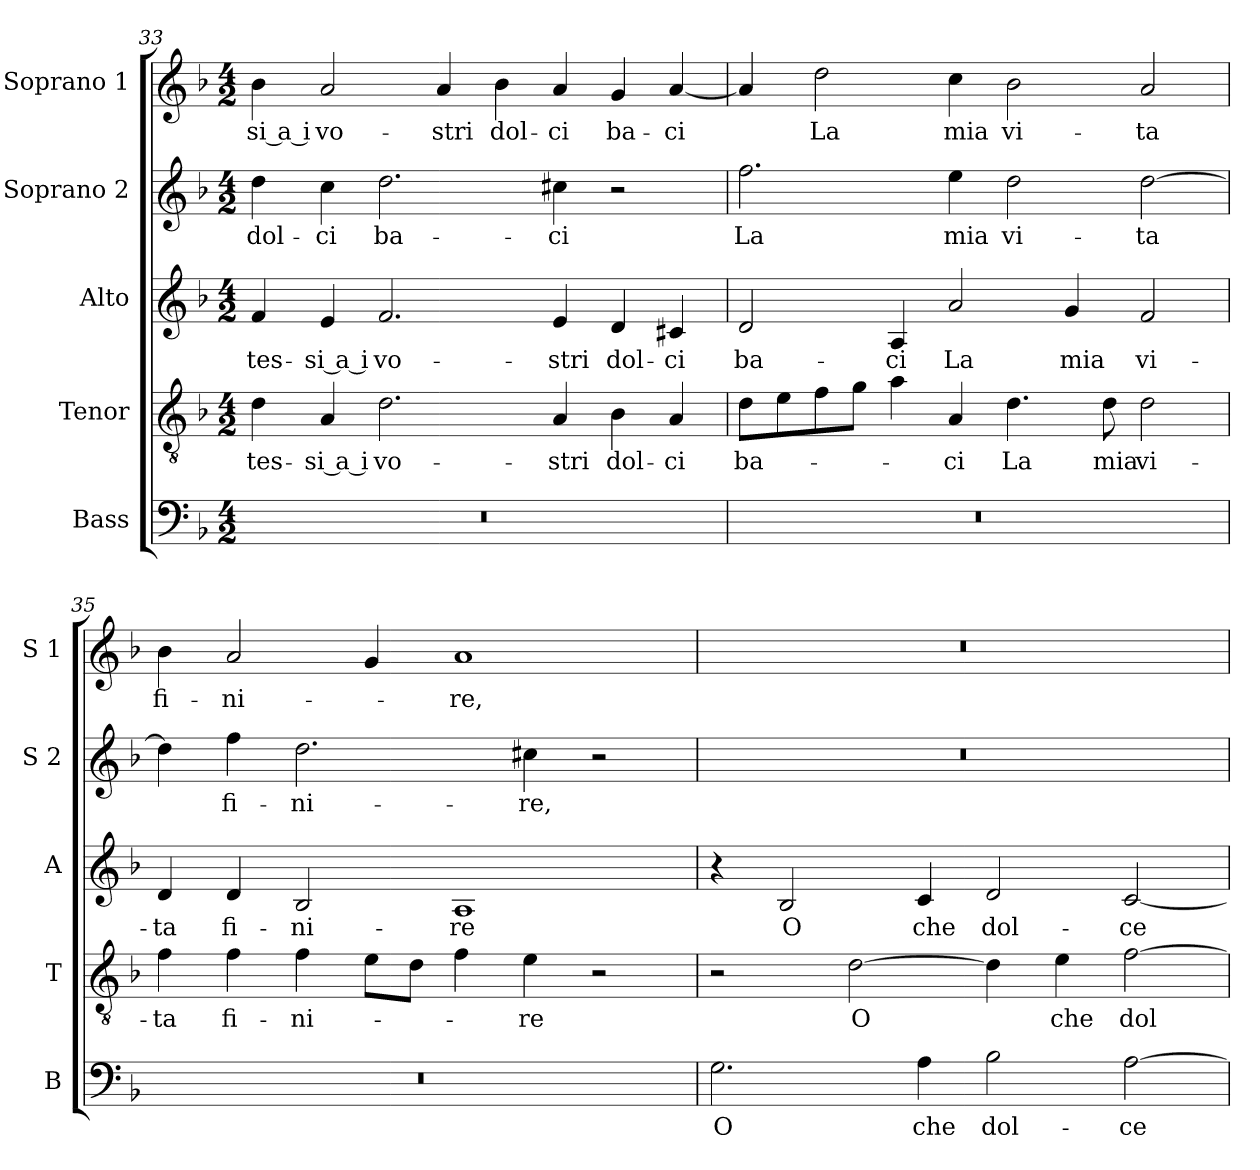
**kern	**text	**kern	**text	**kern	**text	**kern	**text	**kern	**text
*part5	*part5	*part4	*part4	*part3	*part3	*part2	*part2	*part1	*part1
*staff5	*staff5	*staff4	*staff4	*staff3	*staff3	*staff2	*staff2	*staff1	*staff1
*I"Bass	*	*I"Tenor	*	*I"Alto	*	*I"Soprano 2	*	*I"Soprano 1	*
*I'B	*	*I'T	*	*I'A	*	*I'S 2	*	*I'S 1	*
*clefF4	*	*clefGv2	*	*clefG2	*	*clefG2	*	*clefG2	*
*k[b-]	*	*k[b-]	*	*k[b-]	*	*k[b-]	*	*k[b-]	*
*F:	*	*F:	*	*F:	*	*F:	*	*F:	*
*M4/2	*	*M4/2	*	*M4/2	*	*M4/2	*	*M4/2	*
=33	=33	=33	=33	=33	=33	=33	=33	=33	=33
!	!	!	!LO:LY:b	!	!	!	!	!	!
!	!	!	!	!	!LO:LY:b	!	!	!	!
!	!	!	!	!	!	!	!LO:LY:b	!	!
!	!	!	!	!	!	!	!	!	!LO:LY:b
0r	.	4d\	-tes-	4f/	-tes-	4dd\	dol-	4b-\	-si a i
!	!	!	!LO:LY:b	!	!	!	!	!	!
!	!	!	!	!	!LO:LY:b	!	!	!	!
!	!	!	!	!	!	!	!LO:LY:b	!	!
!	!	!	!	!	!	!	!	!	!LO:LY:b
.	.	4A/	-si a i	4e/	-si a i	4cc\	-ci	2a/	vo-
!	!	!	!LO:LY:b	!	!	!	!	!	!
!	!	!	!	!	!LO:LY:b	!	!	!	!
!	!	!	!	!	!	!	!LO:LY:b	!	!
.	.	2.d\	vo-	2.f/	vo-	2.dd\	ba-	.	.
!	!	!	!	!	!	!	!	!	!LO:LY:b
.	.	.	.	.	.	.	.	4a/	-stri
!	!	!	!	!	!	!	!	!	!LO:LY:b
.	.	.	.	.	.	.	.	4b-\	dol-
!	!	!	!LO:LY:b	!	!	!	!	!	!
!	!	!	!	!	!LO:LY:b	!	!	!	!
!	!	!	!	!	!	!	!LO:LY:b	!	!
!	!	!	!	!	!	!	!	!	!LO:LY:b
.	.	4A/	-stri	4e/	-stri	4cc#X\	-ci	4a/	-ci
!	!	!	!LO:LY:b	!	!	!	!	!	!
!	!	!	!	!	!LO:LY:b	!	!	!	!
!	!	!	!	!	!	!	!	!	!LO:LY:b
.	.	4B-\	dol-	4d/	dol-	2r	.	4g/	ba-
!	!	!	!LO:LY:b	!	!	!	!	!	!
!	!	!	!	!	!LO:LY:b	!	!	!	!
!	!	!	!	!	!	!	!	!	!LO:LY:b
.	.	4A/	-ci	4c#X/	-ci	.	.	[4a/	-ci
=34	=34	=34	=34	=34	=34	=34	=34	=34	=34
!	!	!	!LO:LY:b	!	!	!	!	!	!
!	!	!	!	!	!LO:LY:b	!	!	!	!
!	!	!	!	!	!	!	!LO:LY:b	!	!
0r	.	8d\L	ba-	2d/	ba-	2.ff\	La	4a/]	.
.	.	8e\	.	.	.	.	.	.	.
!	!	!	!	!	!	!	!	!	!LO:LY:b
.	.	8f\	.	.	.	.	.	2dd\	La
.	.	8g\J	.	.	.	.	.	.	.
!	!	!	!	!	!LO:LY:b	!	!	!	!
.	.	4a\	.	4A/	-ci	.	.	.	.
!	!	!	!LO:LY:b	!	!	!	!	!	!
!	!	!	!	!	!LO:LY:b	!	!	!	!
!	!	!	!	!	!	!	!LO:LY:b	!	!
!	!	!	!	!	!	!	!	!	!LO:LY:b
.	.	4A/	-ci	2a/	La	4ee\	mia	4cc\	mia
!	!	!	!LO:LY:b	!	!	!	!	!	!
!	!	!	!	!	!	!	!LO:LY:b	!	!
!	!	!	!	!	!	!	!	!	!LO:LY:b
.	.	4.d\	La	.	.	2dd\	vi-	2b-\	vi-
!	!	!	!	!	!LO:LY:b	!	!	!	!
.	.	.	.	4g/	mia	.	.	.	.
!	!	!	!LO:LY:b	!	!	!	!	!	!
.	.	8d\	mia	.	.	.	.	.	.
!	!	!	!LO:LY:b	!	!	!	!	!	!
!	!	!	!	!	!LO:LY:b	!	!	!	!
!	!	!	!	!	!	!	!LO:LY:b	!	!
!	!	!	!	!	!	!	!	!	!LO:LY:b
.	.	2d\	vi-	2f/	vi-	[2dd\	-ta	2a/	-ta
!!LO:PB:g=z
=35	=35	=35	=35	=35	=35	=35	=35	=35	=35
!	!	!	!LO:LY:b	!	!	!	!	!	!
!	!	!	!	!	!LO:LY:b	!	!	!	!
!	!	!	!	!	!	!	!	!	!LO:LY:b
0r	.	4f\	-ta	4d/	-ta	4dd\]	.	4b-\	fi-
!	!	!	!LO:LY:b	!	!	!	!	!	!
!	!	!	!	!	!LO:LY:b	!	!	!	!
!	!	!	!	!	!	!	!LO:LY:b	!	!
!	!	!	!	!	!	!	!	!	!LO:LY:b
.	.	4f\	fi-	4d/	fi-	4ff\	fi-	2a/	-ni-
!	!	!	!LO:LY:b	!	!	!	!	!	!
!	!	!	!	!	!LO:LY:b	!	!	!	!
!	!	!	!	!	!	!	!LO:LY:b	!	!
.	.	4f\	-ni-	2B-/	-ni-	2.dd\	-ni-	.	.
.	.	8e\L	.	.	.	.	.	4g/	.
.	.	8d\J	.	.	.	.	.	.	.
!	!	!	!	!	!LO:LY:b	!	!	!	!
!	!	!	!	!	!	!	!	!	!LO:LY:b
.	.	4f\	.	1A	-re	.	.	1a	-re,
!	!	!	!LO:LY:b	!	!	!	!	!	!
!	!	!	!	!	!	!	!LO:LY:b	!	!
.	.	4e\	-re	.	.	4cc#X\	-re,	.	.
.	.	2r	.	.	.	2r	.	.	.
=36	=36	=36	=36	=36	=36	=36	=36	=36	=36
!	!LO:LY:b	!	!	!	!	!	!	!	!
2.G\	O	2r	.	4r	.	0r	.	0r	.
!	!	!	!	!	!LO:LY:b	!	!	!	!
.	.	.	.	2B-/	O	.	.	.	.
!	!	!	!LO:LY:b	!	!	!	!	!	!
.	.	[2d\	O	.	.	.	.	.	.
!	!LO:LY:b	!	!	!	!	!	!	!	!
!	!	!	!	!	!LO:LY:b	!	!	!	!
4A\	che	.	.	4c/	che	.	.	.	.
!	!LO:LY:b	!	!	!	!	!	!	!	!
!	!	!	!	!	!LO:LY:b	!	!	!	!
2B-\	dol-	4d\]	.	2d/	dol-	.	.	.	.
!	!	!	!LO:LY:b	!	!	!	!	!	!
.	.	4e\	che	.	.	.	.	.	.
!	!LO:LY:b	!	!	!	!	!	!	!	!
!	!	!	!LO:LY:b	!	!	!	!	!	!
!	!	!	!	!	!LO:LY:b	!	!	!	!
[2A\	-ce	[2f\	dol-	[2c/	-ce	.	.	.	.
=	=	=	=	=	=	=	=	=	=
*-	*-	*-	*-	*-	*-	*-	*-	*-	*-
